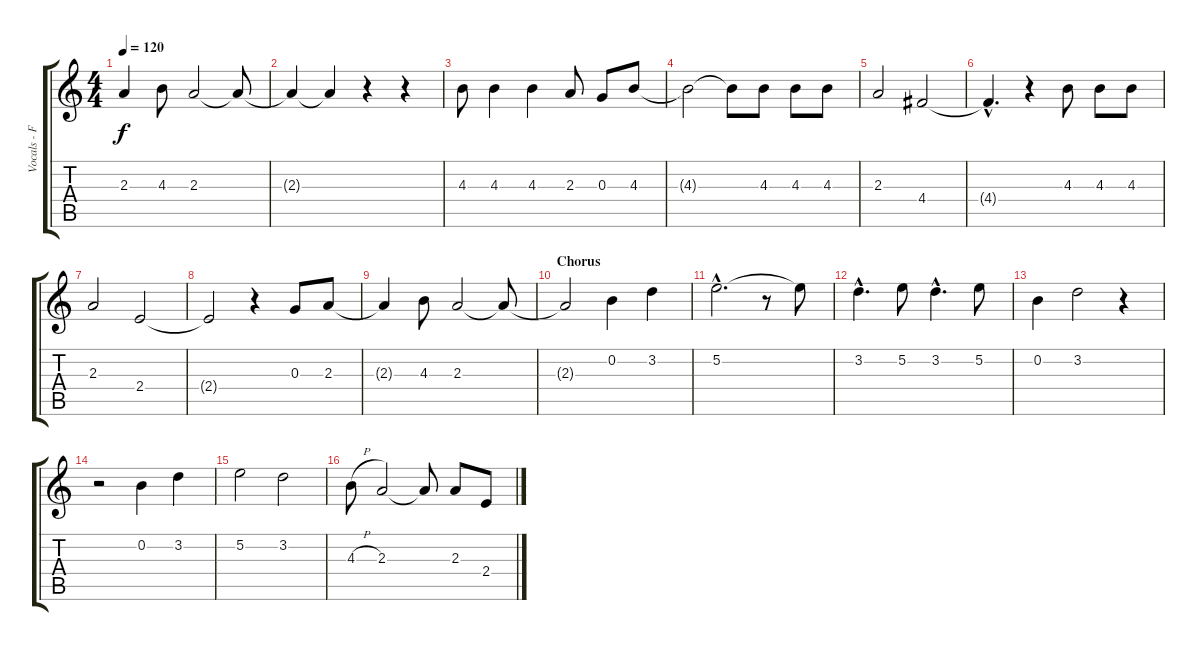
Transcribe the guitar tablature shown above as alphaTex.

\track ("Vocals - FRED" "Vocals - F") {instrument contrabass}
\staff {score tabs}
\tuning (E4 B3 G3 D3 A2 E2) {hide}
\ts (4 4)
\tempo 120
\clef g2
\ks c
2.3{t}.4{dy f} 4.3.8 2.3.2 2.3{t}.8 |
2.3{t}.4 2.3{t}.4 r.4 r.4 |
4.3.8 4.3.4 4.3.4 2.3.8 0.3.8 4.3.8 |
4.3{t}.2 4.3{t}.8 4.3.8 4.3.8 4.3.8 |
2.3.2 4.4.2 |
4.4{hac t}.4{d} r.4 4.3.8 4.3.8 4.3.8 |
2.3.2 2.4.2 |
2.4{t}.2 r.4 0.3.8 2.3.8 |
2.3{t}.4 4.3.8 2.3.2 2.3{t}.8 |
\section ("" "Chorus")
2.3{t}.2 0.2.4 3.2.4 |
5.2{hac}.2{d} r.8 5.2{t}.8 |
3.2{hac}.4{d} 5.2.8 3.2{hac}.4{d} 5.2.8 |
0.2.4 3.2.2 r.4 |
r.2 0.2.4 3.2.4 |
5.2.2 3.2.2 |
4.3{h}.8 2.3.2 2.3{t}.8 2.3.8 2.4.8
